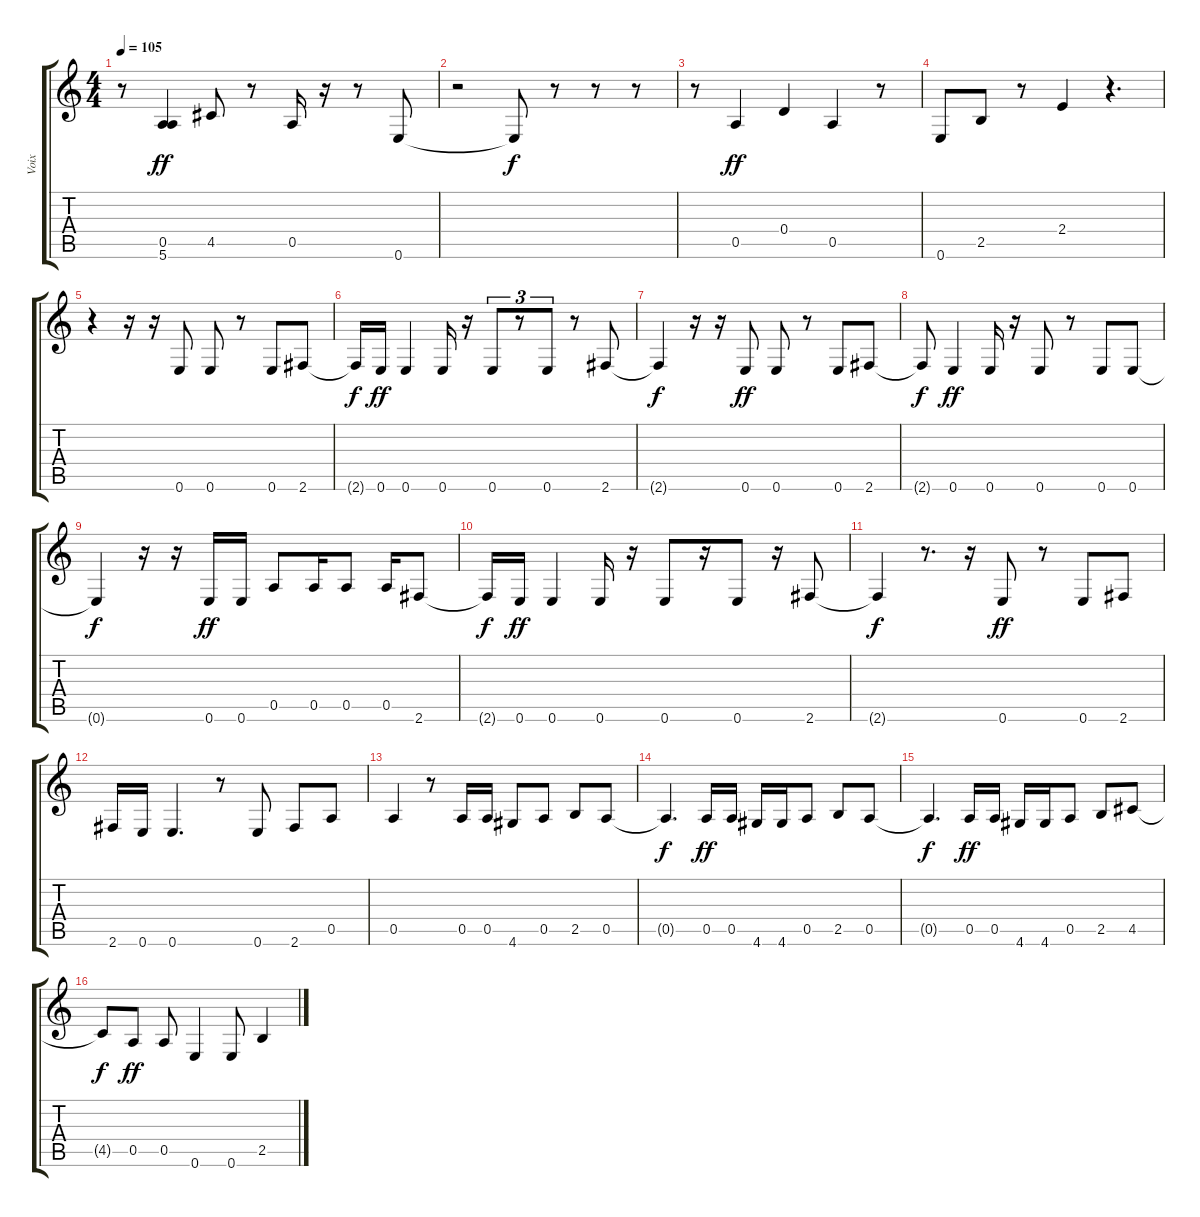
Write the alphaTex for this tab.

\track ("Voix" "Voix") {instrument lead6voice}
\staff {score tabs}
\tuning (E5 B4 G4 D4 A3 E3) {hide}
\ts (4 4)
\tempo 105
\clef g2
\ks c
r.8{dy ff} (0.5 5.6).4 4.5.8 r.8 0.5.16 r.16 r.8 0.6.8 |
r.2 0.6{t}.8{dy f} r.8 r.8 r.8 |
r.8 0.5.4{dy ff} 0.4.4 0.5.4 r.8 |
0.6.8 2.5.8 r.8 2.4.4 r.4{d} |
r.4 r.16 r.16 0.6.8 0.6.8 r.8 0.6.8 2.6.8 |
2.6{t}.16{dy f} 0.6.16{dy ff} 0.6.4 0.6.16 r.16 0.6.8{tu (3 2)} r.8{tu (3 2)} 0.6.8{tu (3 2)} r.8 2.6.8 |
2.6{t}.4{dy f} r.16 r.16 0.6.8{dy ff} 0.6.8 r.8 0.6.8 2.6.8 |
2.6{t}.8{dy f} 0.6.4{dy ff} 0.6.16 r.16 0.6.8 r.8 0.6.8 0.6.8 |
0.6{t}.4{dy f} r.16 r.16 0.6.16{dy ff} 0.6.16 0.5.8 0.5.16 0.5.8 0.5.16 2.6.8 |
2.6{t}.16{dy f} 0.6.16{dy ff} 0.6.4 0.6.16 r.16 0.6.8 r.16 0.6.8 r.16 2.6.8 |
2.6{t}.4{dy f} r.8{d} r.16 0.6.8{dy ff} r.8 0.6.8 2.6.8 |
2.6.16 0.6.16 0.6.4{d} r.8 0.6.8 2.6.8 0.5.8 |
0.5.4 r.8 0.5.16 0.5.16 4.6.8 0.5.8 2.5.8 0.5.8 |
0.5{t}.4{d dy f} 0.5.16{dy ff} 0.5.16 4.6.16 4.6.16 0.5.8 2.5.8 0.5.8 |
0.5{t}.4{d dy f} 0.5.16{dy ff} 0.5.16 4.6.16 4.6.16 0.5.8 2.5.8 4.5.8 |
4.5{t}.8{dy f} 0.5.8{dy ff} 0.5.8 0.6.4 0.6.8 2.5.4
